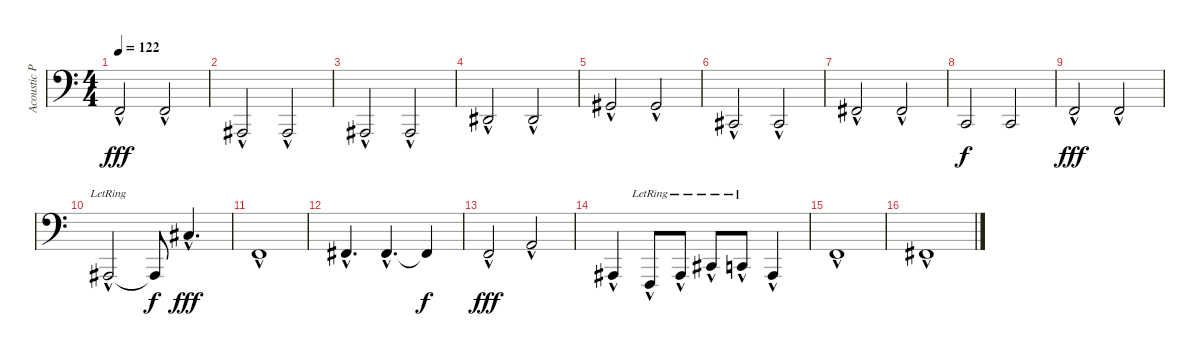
\track ("Acoustic Piano (Staff 2)" "Acoustic P") {instrument brightacousticpiano}
\staff {score}
\tuning (G2 D2 A1 E1 B0) {hide}
\ts (4 4)
\tempo 122
\clef f4
\ks c
3.2{hac}.2{dy fff} 3.2{hac}.2 |
1.3{hac}.2 1.3{hac}.2 |
1.3{hac}.2 1.3{hac}.2 |
1.2{hac}.2 1.2{hac}.2 |
1.1{hac}.2 1.1{hac}.2 |
4.3{hac}.2 4.3{hac}.2 |
4.2{hac}.2 4.2{hac}.2 |
3.3.2{dy f} 3.3.2 |
3.2{hac}.2{dy fff} 3.2{hac}.2 |
1.3{hac lr}.2 1.3{t}.8{dy f} 6.1{hac}.4{d dy fff} |
3.2{hac}.1 |
4.2{hac}.4{d} 4.2{hac}.4{d} 4.2{t}.4{dy f} |
3.2{hac}.2{dy fff} 2.1{hac}.2 |
1.3{hac}.4 1.4{hac lr}.8 1.3{hac lr}.8 4.3{hac lr}.8 3.3{hac lr}.8 1.3{hac}.4 |
3.2{hac}.1 |
4.2{hac}.1
